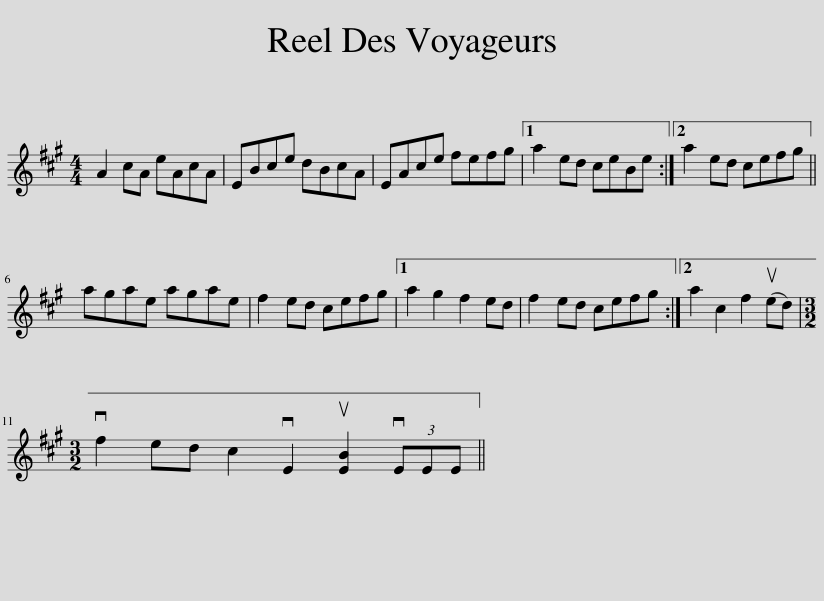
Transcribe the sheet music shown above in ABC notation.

X:1
L:1/8
M:4/4
I:linebreak $
K:A
V:1 treble
V:1
 A2 cA eAcA | EBce dBcA | EAce fefg |1 a2 ed ceBe :|2 a2 ed cefg ||$ %5
 agae agae | f2 ed cefg |1 a2 g2 f2 ed | f2 ed cefg :|2 a2 c2 f2 (ued) |$ %10
[M:3/2] vf2 ed c2 vE2 u[EB]2 (3vEEE || %11
